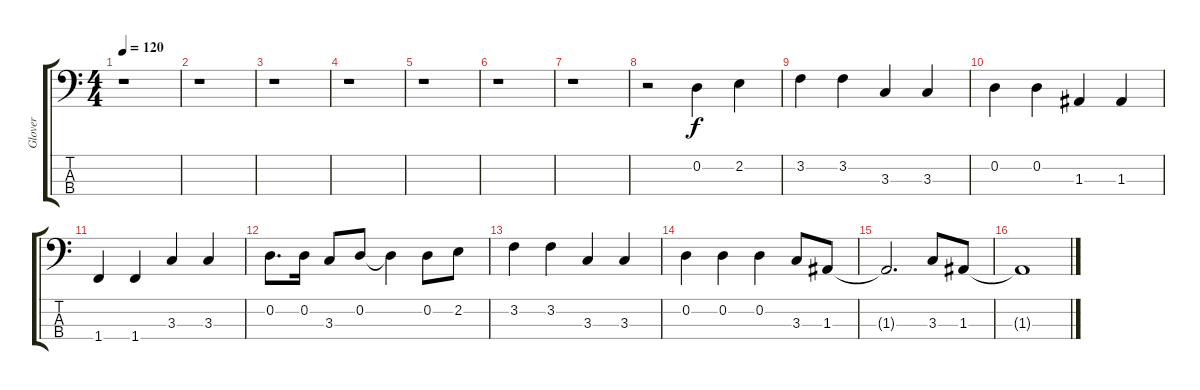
\track ("Glover" "Glover") {instrument electricbasspick}
\staff {score tabs}
\tuning (G2 D2 A1 E1) {hide}
\ts (4 4)
\tempo 120
\clef f4
\ks c
r.1{dy f} |
r.1 |
r.1 |
r.1 |
r.1 |
r.1 |
r.1 |
r.2 0.2.4 2.2.4 |
3.2.4 3.2.4 3.3.4 3.3.4 |
0.2.4 0.2.4 1.3.4 1.3.4 |
1.4.4 1.4.4 3.3.4 3.3.4 |
0.2.8{d} 0.2.16 3.3.8 0.2.8 0.2{t}.4 0.2.8 2.2.8 |
3.2.4 3.2.4 3.3.4 3.3.4 |
0.2.4 0.2.4 0.2.4 3.3.8 1.3.8 |
1.3{t}.2{d} 3.3.8 1.3.8 |
1.3{t}.1
